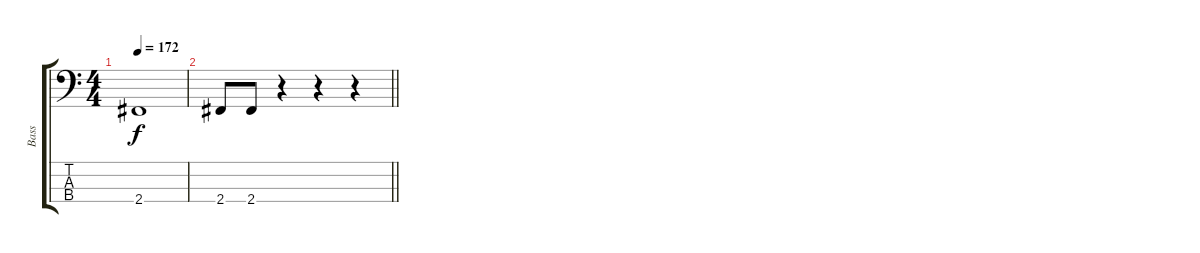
\track ("Bass" "Bass") {instrument electricbassfinger}
\staff {score tabs}
\tuning (G2 D2 A1 E1) {hide}
\ts (4 4)
\tempo 172
\clef f4
\ks c
2.4{t}.1{dy f} |
\barLineRight lightlight
2.4.8 2.4.8 r.4 r.4 r.4
